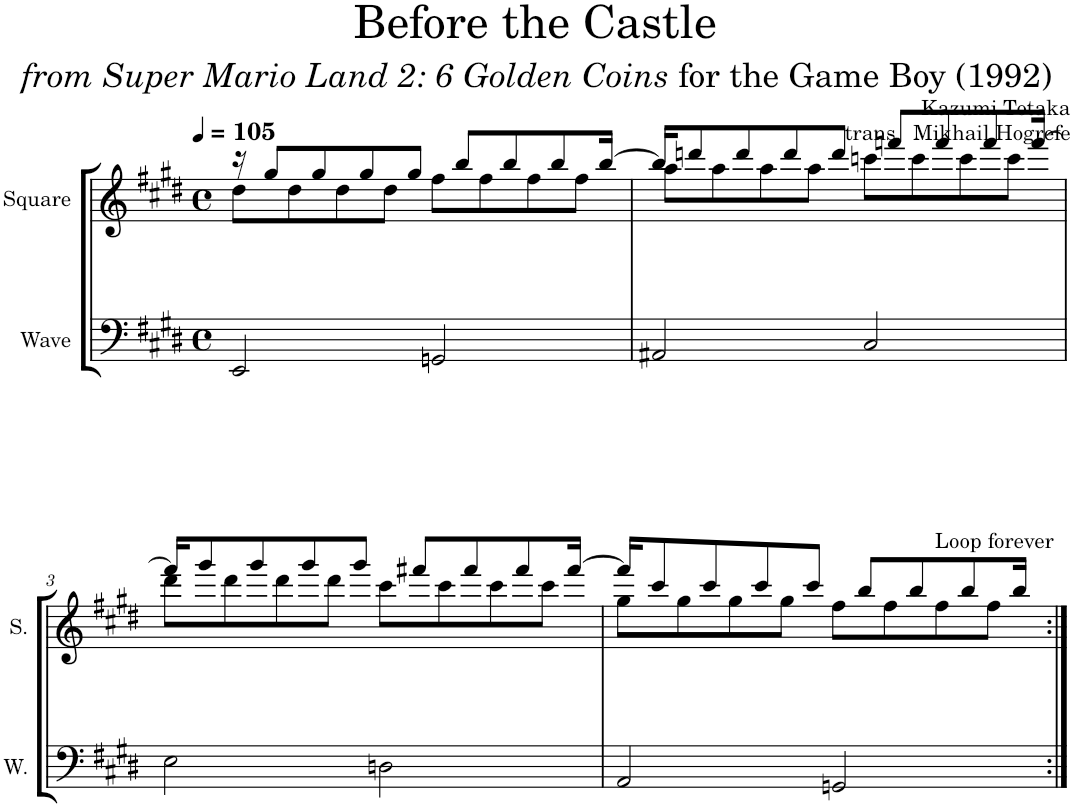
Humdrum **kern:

**kern	**kern
*part2	*part1
*staff2	*staff1
*I"Wave	*I"Square
*I'W.	*I'S.
*clefF4	*clefG2
*k[f#c#g#d#]	*k[f#c#g#d#]
*M4/4	*M4/4
*met(c)	*met(c)
*MM105	*MM105
=1	=1
*	*^
2EE/	16r	8dd#\L
.	8gg#/L	.
.	.	8dd#\
.	8gg#/	.
.	.	8dd#\
.	8gg#/	.
.	.	8dd#\J
.	8gg#/J	.
2GGn/	.	8ff#\L
.	8bb/L	.
.	.	8ff#\
.	8bb/	.
.	.	8ff#\
.	8bb/	.
.	.	8ff#\J
.	[16bb/Jk	.
=2	=2	=2
2AA#X/	16bb/KL]	8aa\L
.	8dddn/	.
.	.	8aa\
.	8ddd/	.
.	.	8aa\
.	8ddd/	.
.	.	8aa\J
.	8ddd/J	.
2C#/	.	8cccn\L
.	8fffn/L	.
.	.	8ccc\
.	8fff/	.
.	.	8ccc\
.	8fff/	.
.	.	8ccc\J
.	[16fff/Jk	.
!!LO:LB:g=z	!!
=3	=3	=3
2E\	16fff/KL]	8ddd#\L
.	8ggg#/	.
.	.	8ddd#\
.	8ggg#/	.
.	.	8ddd#\
.	8ggg#/	.
.	.	8ddd#\J
.	8ggg#/J	.
2Dn\	.	8ccc#\L
.	8fff#X/L	.
.	.	8ccc#\
.	8fff#/	.
.	.	8ccc#\
.	8fff#/	.
.	.	8ccc#\J
.	[16fff#/Jk	.
=4	=4	=4
2AA/	16fff#/KL]	8gg#\L
.	8ccc#/	.
.	.	8gg#\
.	8ccc#/	.
.	.	8gg#\
.	8ccc#/	.
.	.	8gg#\J
.	8ccc#/J	.
2GGn/	.	8ff#\L
.	8bb/L	.
.	.	8ff#\
.	8bb/	.
!	!	!LO:TX:a:t=Loop forever
.	.	8ff#\
.	8bb/	.
.	.	8ff#\J
.	16bb/Jk	.
*	*v	*v
=:|!	=:|!
*-	*-
